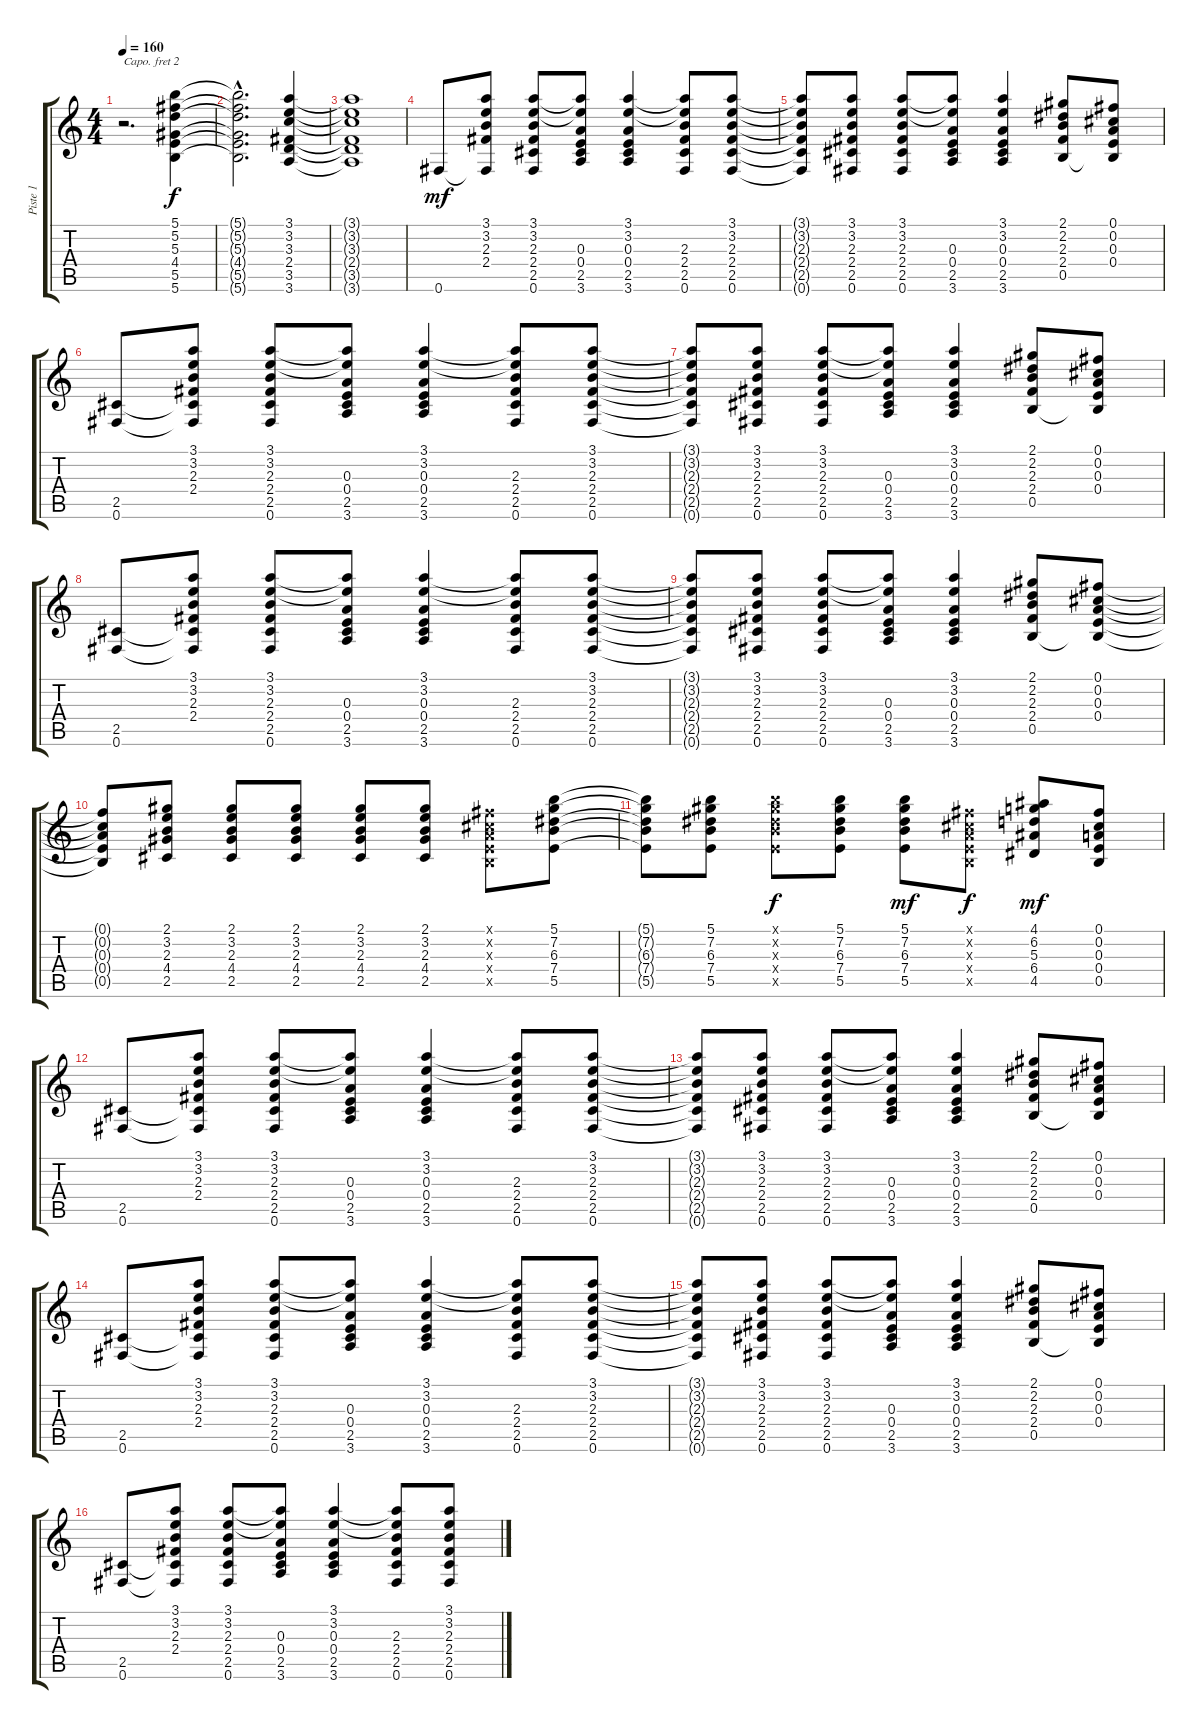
\track ("Piste 1" "Piste 1") {instrument electricguitarclean}
\staff {score tabs}
\capo 2
\tuning (E4 B3 G3 D3 A2 E2) {hide}
\ts (4 4)
\tempo 160
\clef g2
\ks c
r.2{d dy f instrument electricguitarclean} (5.1 5.2 5.3 4.4 5.5 5.6).4 |
(5.1{hac t} 5.2{hac t} 5.3{hac t} 4.4{hac t} 5.5{hac t} 5.6{hac t}).2{d} (3.1 3.2 3.3 2.4 3.5 3.6).4 |
(3.1{t} 3.2{t} 3.3{t} 2.4{t} 3.5{t} 3.6{t}).1 |
0.6.8{dy mf} (3.1 3.2 2.3 2.4 0.6{t}).8 (3.1 3.2 2.3 2.4 2.5 0.6).8 (3.1{t} 3.2{t} 0.3 0.4 2.5 3.6).8 (3.1 3.2 0.3 0.4 2.5 3.6).4 (3.1{t} 3.2{t} 2.3 2.4 2.5 0.6).8 (3.1 3.2 2.3 2.4 2.5 0.6).8 |
(3.1{t} 3.2{t} 2.3{t} 2.4{t} 2.5{t} 0.6{t}).8 (3.1 3.2 2.3 2.4 2.5 0.6).8 (3.1 3.2 2.3 2.4 2.5 0.6).8 (3.1{t} 3.2{t} 0.3 0.4 2.5 3.6).8 (3.1 3.2 0.3 0.4 2.5 3.6).4 (2.1 2.2 2.3 2.4 0.5).8 (0.1 0.2 0.3 0.4 0.5{t}).8 |
(2.5 0.6).8 (3.1 3.2 2.3 2.4 2.5{t} 0.6{t}).8 (3.1 3.2 2.3 2.4 2.5 0.6).8 (3.1{t} 3.2{t} 0.3 0.4 2.5 3.6).8 (3.1 3.2 0.3 0.4 2.5 3.6).4 (3.1{t} 3.2{t} 2.3 2.4 2.5 0.6).8 (3.1 3.2 2.3 2.4 2.5 0.6).8 |
(3.1{t} 3.2{t} 2.3{t} 2.4{t} 2.5{t} 0.6{t}).8 (3.1 3.2 2.3 2.4 2.5 0.6).8 (3.1 3.2 2.3 2.4 2.5 0.6).8 (3.1{t} 3.2{t} 0.3 0.4 2.5 3.6).8 (3.1 3.2 0.3 0.4 2.5 3.6).4 (2.1 2.2 2.3 2.4 0.5).8 (0.1 0.2 0.3 0.4 0.5{t}).8 |
(2.5 0.6).8 (3.1 3.2 2.3 2.4 2.5{t} 0.6{t}).8 (3.1 3.2 2.3 2.4 2.5 0.6).8 (3.1{t} 3.2{t} 0.3 0.4 2.5 3.6).8 (3.1 3.2 0.3 0.4 2.5 3.6).4 (3.1{t} 3.2{t} 2.3 2.4 2.5 0.6).8 (3.1 3.2 2.3 2.4 2.5 0.6).8 |
(3.1{t} 3.2{t} 2.3{t} 2.4{t} 2.5{t} 0.6{t}).8 (3.1 3.2 2.3 2.4 2.5 0.6).8 (3.1 3.2 2.3 2.4 2.5 0.6).8 (3.1{t} 3.2{t} 0.3 0.4 2.5 3.6).8 (3.1 3.2 0.3 0.4 2.5 3.6).4 (2.1 2.2 2.3 2.4 0.5).8 (0.1 0.2 0.3 0.4 0.5{t}).8 |
(0.1{t} 0.2{t} 0.3{t} 0.4{t} 0.5{t}).8 (2.1 3.2 2.3 4.4 2.5).8 (2.1 3.2 2.3 4.4 2.5).8 (2.1 3.2 2.3 4.4 2.5).8 (2.1 3.2 2.3 4.4 2.5).8 (2.1 3.2 2.3 4.4 2.5).8 (0.1{x} 0.2{x} 0.3{x} 0.4{x} 0.5{x}).8 (5.1 7.2 6.3 7.4 5.5).8 |
(5.1{t} 7.2{t} 6.3{t} 7.4{t} 5.5{t}).8 (5.1 7.2 6.3 7.4 5.5).8 (5.1{x} 7.2{x} 6.3{x} 7.4{x} 5.5{x}).8{dy f} (5.1 7.2 6.3 7.4 5.5).8 (5.1 7.2 6.3 7.4 5.5).8{dy mf} (0.1{x} 0.2{x} 0.3{x} 0.4{x} 0.5{x}).8{dy f} (4.1 6.2 5.3 6.4 4.5).8{dy mf} (0.1 0.2 0.3 0.4 0.5).8 |
(2.5 0.6).8 (3.1 3.2 2.3 2.4 2.5{t} 0.6{t}).8 (3.1 3.2 2.3 2.4 2.5 0.6).8 (3.1{t} 3.2{t} 0.3 0.4 2.5 3.6).8 (3.1 3.2 0.3 0.4 2.5 3.6).4 (3.1{t} 3.2{t} 2.3 2.4 2.5 0.6).8 (3.1 3.2 2.3 2.4 2.5 0.6).8 |
(3.1{t} 3.2{t} 2.3{t} 2.4{t} 2.5{t} 0.6{t}).8 (3.1 3.2 2.3 2.4 2.5 0.6).8 (3.1 3.2 2.3 2.4 2.5 0.6).8 (3.1{t} 3.2{t} 0.3 0.4 2.5 3.6).8 (3.1 3.2 0.3 0.4 2.5 3.6).4 (2.1 2.2 2.3 2.4 0.5).8 (0.1 0.2 0.3 0.4 0.5{t}).8 |
(2.5 0.6).8 (3.1 3.2 2.3 2.4 2.5{t} 0.6{t}).8 (3.1 3.2 2.3 2.4 2.5 0.6).8 (3.1{t} 3.2{t} 0.3 0.4 2.5 3.6).8 (3.1 3.2 0.3 0.4 2.5 3.6).4 (3.1{t} 3.2{t} 2.3 2.4 2.5 0.6).8 (3.1 3.2 2.3 2.4 2.5 0.6).8 |
(3.1{t} 3.2{t} 2.3{t} 2.4{t} 2.5{t} 0.6{t}).8 (3.1 3.2 2.3 2.4 2.5 0.6).8 (3.1 3.2 2.3 2.4 2.5 0.6).8 (3.1{t} 3.2{t} 0.3 0.4 2.5 3.6).8 (3.1 3.2 0.3 0.4 2.5 3.6).4 (2.1 2.2 2.3 2.4 0.5).8 (0.1 0.2 0.3 0.4 0.5{t}).8 |
(2.5 0.6).8 (3.1 3.2 2.3 2.4 2.5{t} 0.6{t}).8 (3.1 3.2 2.3 2.4 2.5 0.6).8 (3.1{t} 3.2{t} 0.3 0.4 2.5 3.6).8 (3.1 3.2 0.3 0.4 2.5 3.6).4 (3.1{t} 3.2{t} 2.3 2.4 2.5 0.6).8 (3.1 3.2 2.3 2.4 2.5 0.6).8
